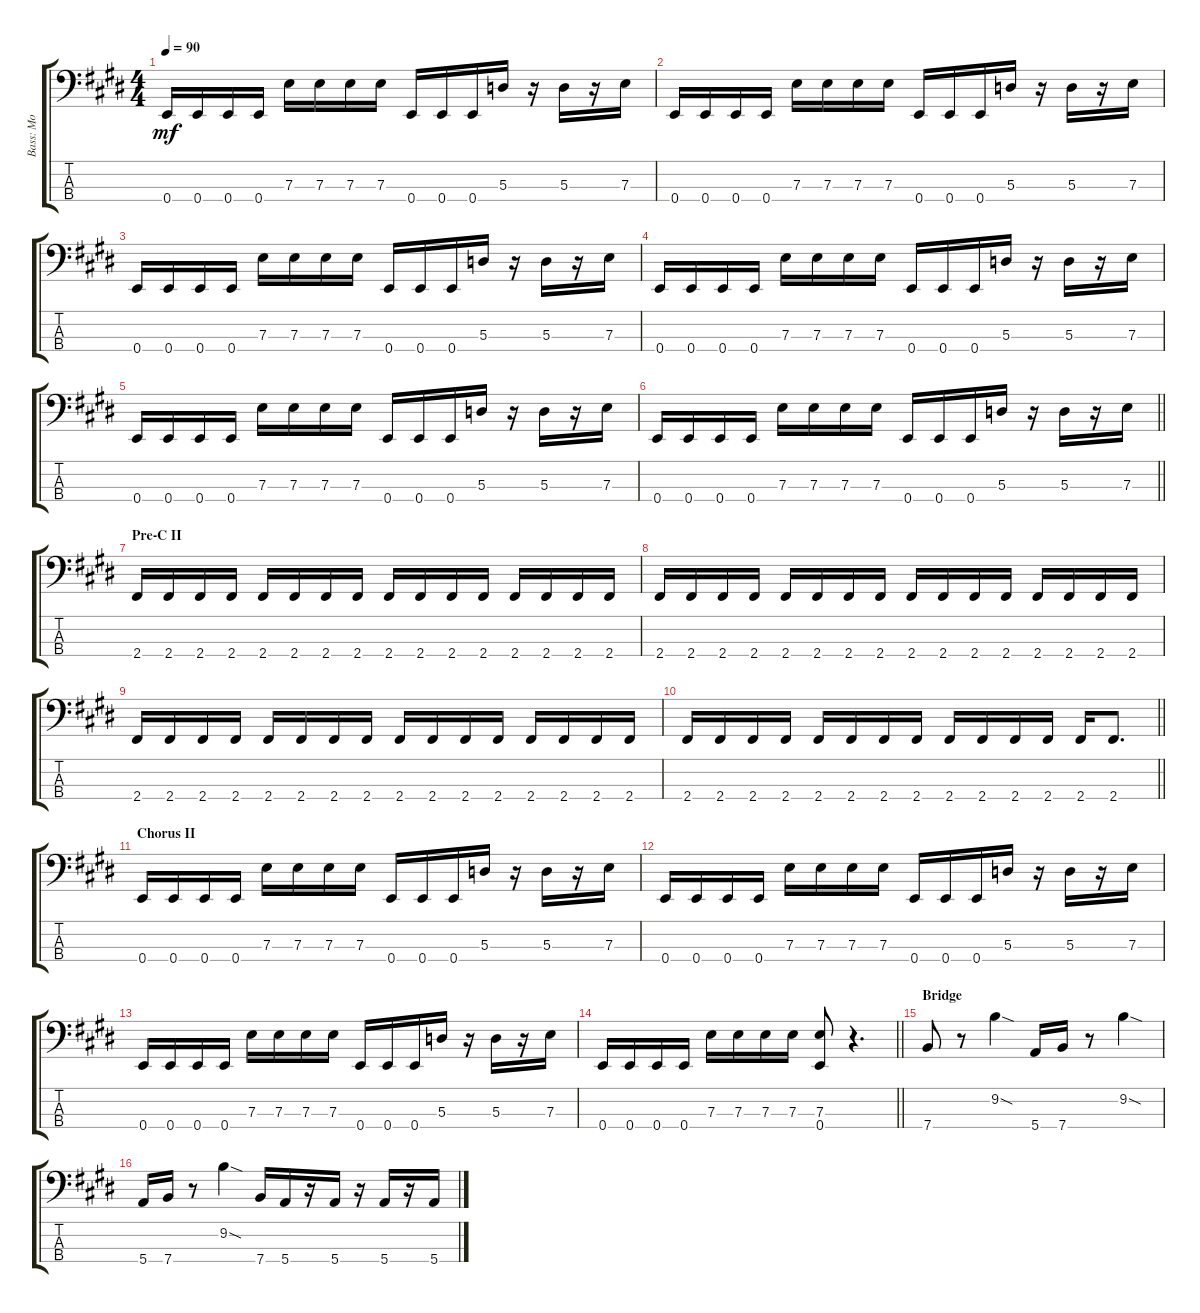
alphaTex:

\track ("Bass: Mo" "Bass: Mo") {instrument electricbassfinger}
\staff {score tabs}
\tuning (G2 D2 A1 E1) {hide}
\ts (4 4)
\tempo 90
\clef f4
\ks e
0.4.16{dy mf} 0.4.16 0.4.16 0.4.16 7.3.16 7.3.16 7.3.16 7.3.16 0.4.16 0.4.16 0.4.16 5.3.16 r.16 5.3.16 r.16 7.3.16 |
0.4.16 0.4.16 0.4.16 0.4.16 7.3.16 7.3.16 7.3.16 7.3.16 0.4.16 0.4.16 0.4.16 5.3.16 r.16 5.3.16 r.16 7.3.16 |
0.4.16 0.4.16 0.4.16 0.4.16 7.3.16 7.3.16 7.3.16 7.3.16 0.4.16 0.4.16 0.4.16 5.3.16 r.16 5.3.16 r.16 7.3.16 |
0.4.16 0.4.16 0.4.16 0.4.16 7.3.16 7.3.16 7.3.16 7.3.16 0.4.16 0.4.16 0.4.16 5.3.16 r.16 5.3.16 r.16 7.3.16 |
0.4.16 0.4.16 0.4.16 0.4.16 7.3.16 7.3.16 7.3.16 7.3.16 0.4.16 0.4.16 0.4.16 5.3.16 r.16 5.3.16 r.16 7.3.16 |
\barLineRight lightlight
0.4.16 0.4.16 0.4.16 0.4.16 7.3.16 7.3.16 7.3.16 7.3.16 0.4.16 0.4.16 0.4.16 5.3.16 r.16 5.3.16 r.16 7.3.16 |
\section ("" "Pre-C II")
2.4.16 2.4.16 2.4.16 2.4.16 2.4.16 2.4.16 2.4.16 2.4.16 2.4.16 2.4.16 2.4.16 2.4.16 2.4.16 2.4.16 2.4.16 2.4.16 |
2.4.16 2.4.16 2.4.16 2.4.16 2.4.16 2.4.16 2.4.16 2.4.16 2.4.16 2.4.16 2.4.16 2.4.16 2.4.16 2.4.16 2.4.16 2.4.16 |
2.4.16 2.4.16 2.4.16 2.4.16 2.4.16 2.4.16 2.4.16 2.4.16 2.4.16 2.4.16 2.4.16 2.4.16 2.4.16 2.4.16 2.4.16 2.4.16 |
\barLineRight lightlight
2.4.16 2.4.16 2.4.16 2.4.16 2.4.16 2.4.16 2.4.16 2.4.16 2.4.16 2.4.16 2.4.16 2.4.16 2.4.16 2.4.8{d} |
\section ("" "Chorus II")
0.4.16 0.4.16 0.4.16 0.4.16 7.3.16 7.3.16 7.3.16 7.3.16 0.4.16 0.4.16 0.4.16 5.3.16 r.16 5.3.16 r.16 7.3.16 |
0.4.16 0.4.16 0.4.16 0.4.16 7.3.16 7.3.16 7.3.16 7.3.16 0.4.16 0.4.16 0.4.16 5.3.16 r.16 5.3.16 r.16 7.3.16 |
0.4.16 0.4.16 0.4.16 0.4.16 7.3.16 7.3.16 7.3.16 7.3.16 0.4.16 0.4.16 0.4.16 5.3.16 r.16 5.3.16 r.16 7.3.16 |
\barLineRight lightlight
0.4.16 0.4.16 0.4.16 0.4.16 7.3.16 7.3.16 7.3.16 7.3.16 (7.3 0.4).8 r.4{d} |
\section ("" "Bridge")
7.4.8 r.8 9.2{sod}.4 5.4.16 7.4.16 r.8 9.2{sod}.4 |
5.4.16 7.4.16 r.8 9.2{sod}.4 7.4.16 5.4.16 r.16 5.4.16 r.16 5.4.16 r.16 5.4.16
